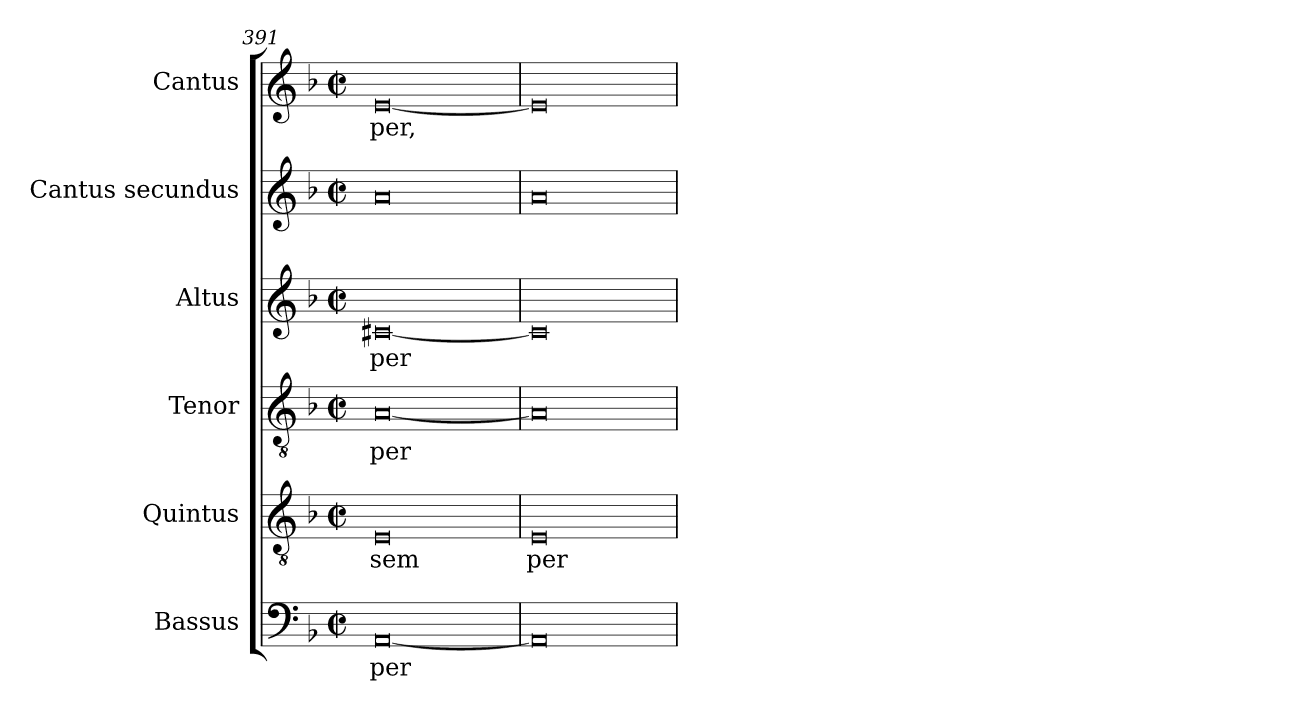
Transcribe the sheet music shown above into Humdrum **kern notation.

**kern	**text	**kern	**text	**kern	**text	**kern	**text	**kern	**text	**kern	**text
*part6	*part6	*part5	*part5	*part4	*part4	*part3	*part3	*part2	*part2	*part1	*part1
*staff6	*staff6	*staff5	*staff5	*staff4	*staff4	*staff3	*staff3	*staff2	*staff2	*staff1	*staff1
*I"Bassus	*	*I"Quintus	*	*I"Tenor	*	*I"Altus	*	*I"Cantus  secundus	*	*I"Cantus	*
*I'B	*	*I'Q	*	*I'T	*	*I'A	*	*	*	*I'C	*
!!LO:PB:g=z
*clefF4	*	*clefGv2	*	*clefGv2	*	*clefG2	*	*clefG2	*	*clefG2	*
*k[b-]	*	*k[b-]	*	*k[b-]	*	*k[b-]	*	*k[b-]	*	*k[b-]	*
*F:	*	*F:	*	*F:	*	*F:	*	*F:	*	*F:	*
*M2/2	*	*M2/2	*	*M2/2	*	*M2/2	*	*M2/2	*	*M2/2	*
*met(c|)	*	*met(c|)	*	*met(c|)	*	*met(c|)	*	*met(c|)	*	*met(c|)	*
=391	=391	=391	=391	=391	=391	=391	=391	=391	=391	=391	=391
!	!LO:LY:b:cj	!	!LO:LY:b:cj	!	!LO:LY:b:cj	!	!LO:LY:b:cj	!	!LO:LY:b:cj	!	!LO:LY:b:cj
[<0AA	per	0E	sem	[<0A	-per	[<0c#X	-per	0a	.	[<0e	-per,
=392	=392	=392	=392	=392	=392	=392	=392	=392	=392	=392	=392
!	!LO:LY:b:cj	!	!LO:LY:b:cj	!	!LO:LY:b:cj	!	!LO:LY:b:cj	!	!LO:LY:b:cj	!	!LO:LY:b:cj
0AA]	.	0E	per	0A]	.	0c#]	.	0a	.	0e]	.
=	=	=	=	=	=	=	=	=	=	=	=
*-	*-	*-	*-	*-	*-	*-	*-	*-	*-	*-	*-
